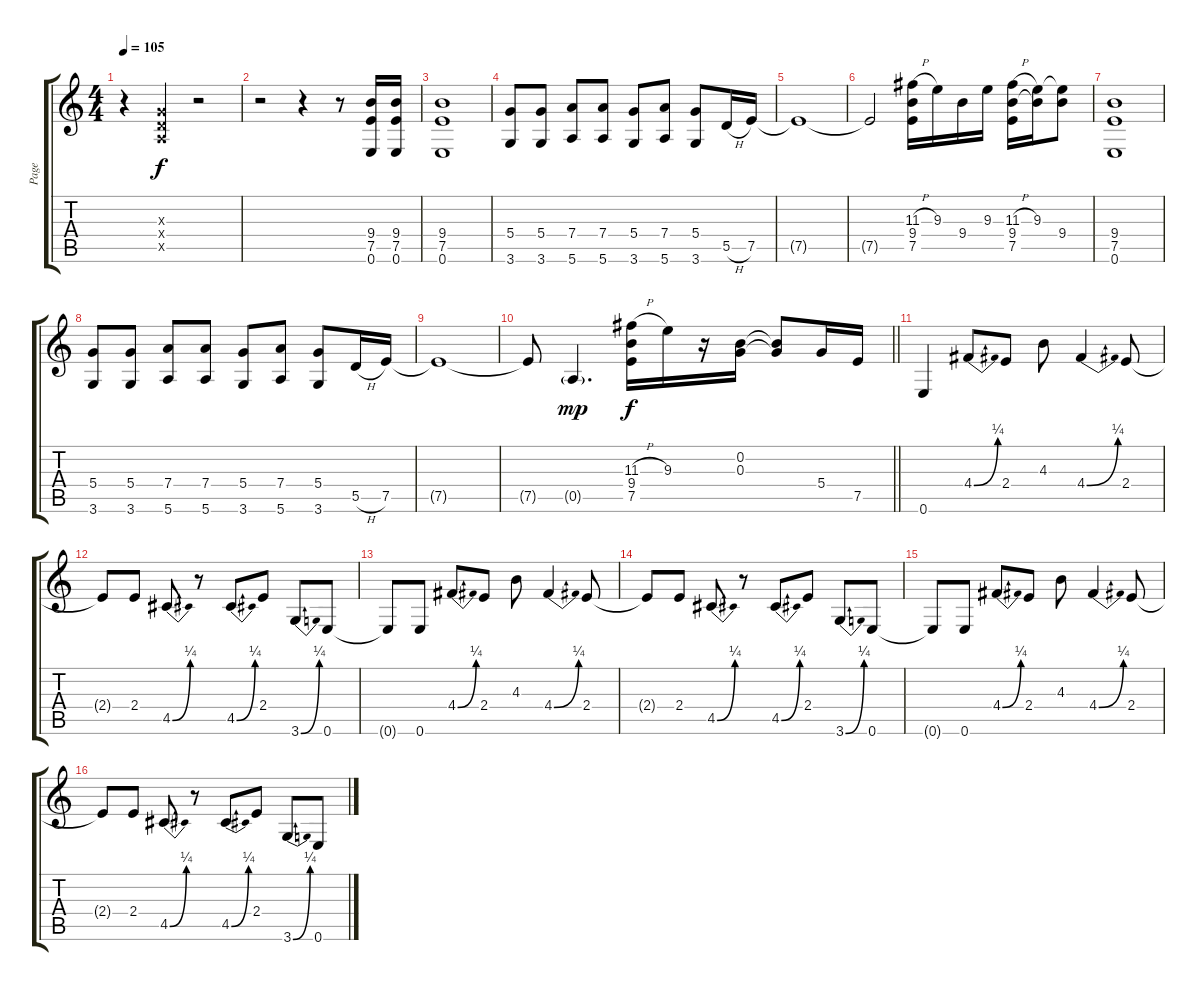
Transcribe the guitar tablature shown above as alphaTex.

\track ("Page" "Page") {instrument distortionguitar}
\staff {score tabs}
\tuning (E4 B3 G3 D3 A2 E2) {hide}
\ts (4 4)
\tempo 105
\clef g2
\ks c
r.4{dy f instrument distortionguitar} (0.3{x} 0.4{x} 0.5{x}).4 r.2 |
r.2 r.4 r.8 (9.4 7.5 0.6).16 (9.4 7.5 0.6).16 |
(9.4 7.5 0.6).1 |
(5.4 3.6).8 (5.4 3.6).8 (7.4 5.6).8 (7.4 5.6).8 (5.4 3.6).8 (7.4 5.6).8 (5.4 3.6).8 5.5{h}.16 7.5.16 |
7.5{t}.1 |
7.5{t}.2 (11.3{h} 9.4 7.5).16 9.3.16 9.4.16 9.3.16 (11.3{h} 9.4 7.5).16 (9.3 9.4{t}).16 (9.3{t} 9.4).8 |
(9.4 7.5 0.6).1 |
(5.4 3.6).8 (5.4 3.6).8 (7.4 5.6).8 (7.4 5.6).8 (5.4 3.6).8 (7.4 5.6).8 (5.4 3.6).8 5.5{h}.16 7.5.16 |
7.5{t}.1 |
\barLineRight lightlight
7.5{t}.8 0.5{g}.4{d dy mp} (11.3{h} 9.4 7.5).16{dy f} 9.3.16 r.16 (0.2 0.3).16 (0.2{t} 0.3{t}).8 5.4.16 7.5.16 |
0.6.4 4.4{be (bend 0 0 60 1)}.8 2.4.8 4.3.8 4.4{be (bend 0 0 60 1)}.4 2.4.8 |
2.4{t}.8 2.4.8 4.5{be (bend 0 0 60 1)}.8 r.8 4.5{be (bend 0 0 60 1)}.8 2.4.8 3.6{be (bend 0 0 60 1)}.8 0.6.8 |
0.6{t}.8 0.6.8 4.4{be (bend 0 0 60 1)}.8 2.4.8 4.3.8 4.4{be (bend 0 0 60 1)}.4 2.4.8 |
2.4{t}.8 2.4.8 4.5{be (bend 0 0 60 1)}.8 r.8 4.5{be (bend 0 0 60 1)}.8 2.4.8 3.6{be (bend 0 0 60 1)}.8 0.6.8 |
0.6{t}.8 0.6.8 4.4{be (bend 0 0 60 1)}.8 2.4.8 4.3.8 4.4{be (bend 0 0 60 1)}.4 2.4.8 |
2.4{t}.8 2.4.8 4.5{be (bend 0 0 60 1)}.8 r.8 4.5{be (bend 0 0 60 1)}.8 2.4.8 3.6{be (bend 0 0 60 1)}.8 0.6.8
